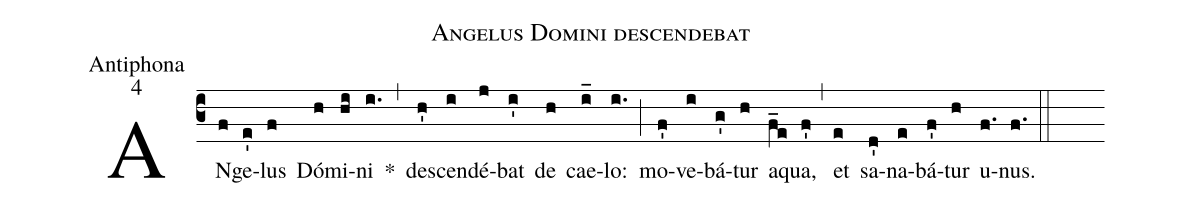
name:Angelus Domini descendebat;
office-part:Antiphona;
mode:4;
%%
(c3) AN(f)ge(e')lus(f) Dó(h)mi(hi)ni(i.) *(,) de(h')scen(i)dé(j)bat(i') de(h) cae(i_)lo:(i.) (;) mo(f')ve(i)bá(g')tur(h) a(f_e)qua,(f') (,) et(e) sa(d')na(e)bá(f')tur(h) u(f.)nus.(f.) (::)
